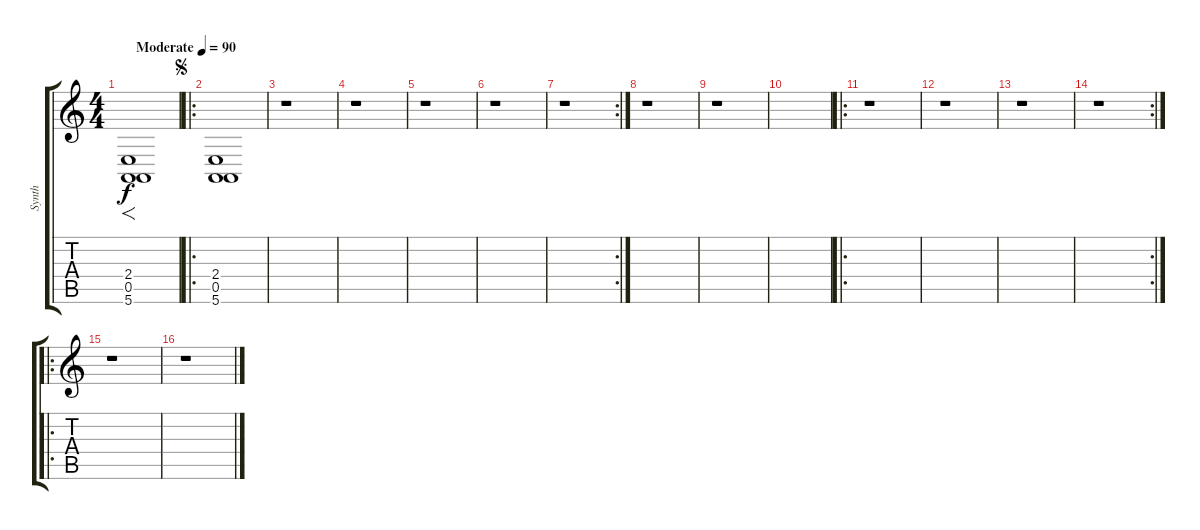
\track ("Synth" "Synth") {instrument choiraahs}
\staff {score tabs}
\tuning (E4 B3 G3 D3 A2 E2) {hide}
\ts (4 4)
\tempo (90 "Moderate")
\clef g2
\ks c
(2.4 0.5 5.6).1{f dy f instrument choiraahs} |
\ro
\jump segno
(2.4 0.5 5.6).1{volume 0 instrument choiraahs} |
r.1{instrument choiraahs} |
r.1 |
r.1 |
r.1 |
\rc 2
r.1 |
r.1 |
r.1 |
|
\ro
r.1 |
r.1 |
r.1 |
\rc 2
r.1 |
\ro
r.1 |
r.1
